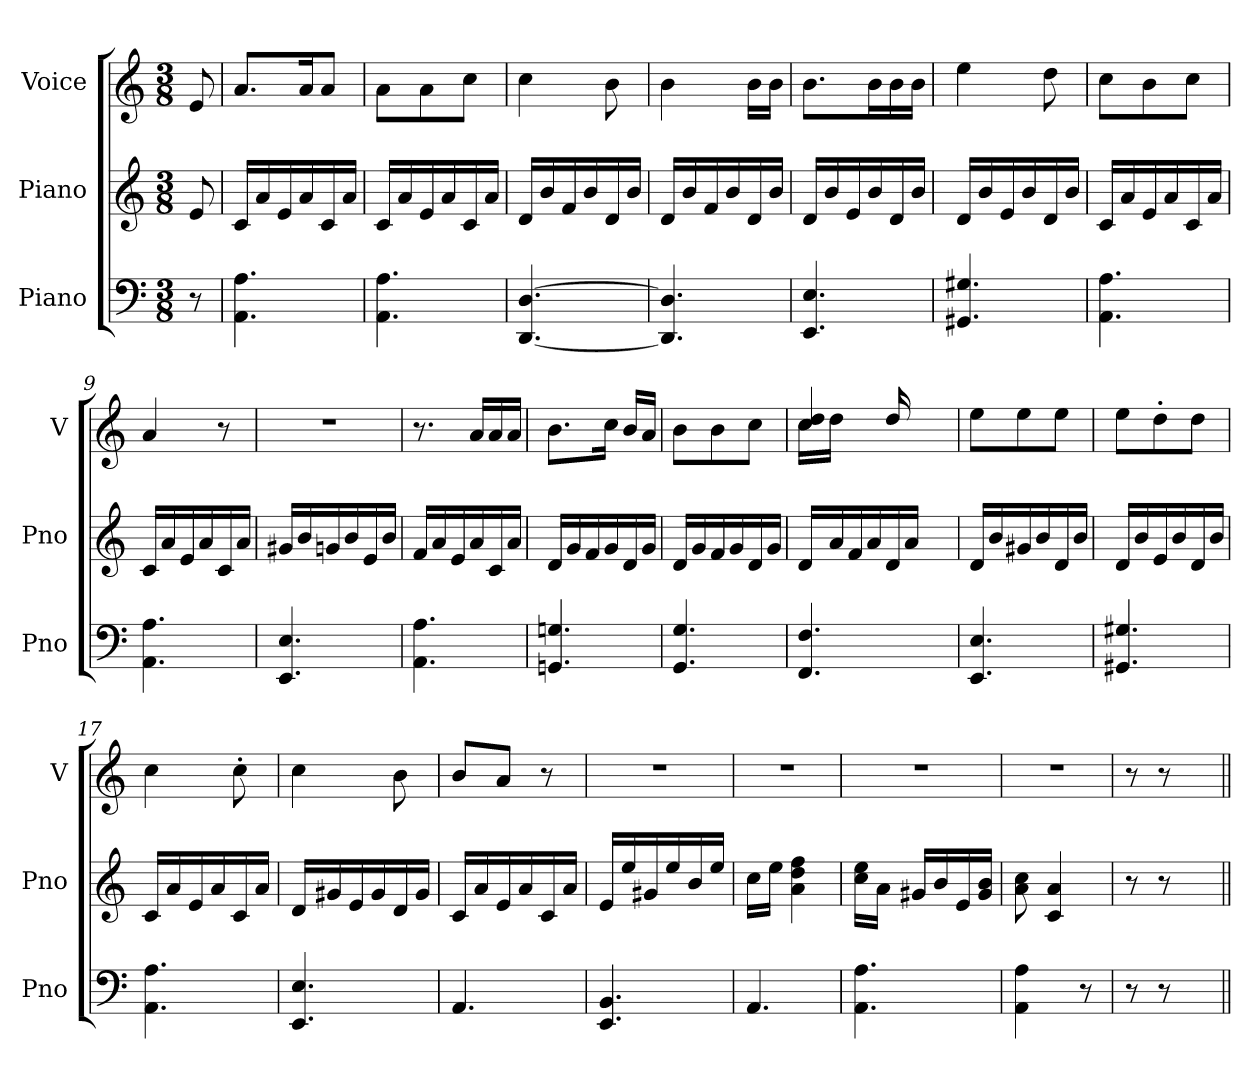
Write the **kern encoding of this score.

**kern	**kern	**kern
*part3	*part2	*part1
*staff3	*staff2	*staff1
*I"Piano	*I"Piano	*I"Voice
*I'Pno	*I'Pno	*I'V
*clefF4	*clefG2	*clefG2
*k[]	*k[]	*k[]
*M3/8	*M3/8	*M3/8
*MM72	*MM72	*MM72
=1	=1	=1
8r	8e/	8e/
=2	=2	=2
4.AA\ 4.A\	16c/LL	8.a/L
.	16a/	.
.	16e/	.
.	16a/	16a/K
.	16c/	8a/J
.	16a/JJ	.
=3	=3	=3
4.AA\ 4.A\	16c/LL	8a\L
.	16a/	.
.	16e/	8a\
.	16a/	.
.	16c/	8cc\J
.	16a/JJ	.
=4	=4	=4
[4.DD/ [4.D/	16d/LL	4cc\
.	16b/	.
.	16f/	.
.	16b/	.
.	16d/	8b\
.	16b/JJ	.
=5	=5	=5
4.DD/] 4.D/]	16d/LL	4b\
.	16b/	.
.	16f/	.
.	16b/	.
.	16d/	16b\LL
.	16b/JJ	16b\JJ
=6	=6	=6
4.EE/ 4.E/	16d/LL	8.b\L
.	16b/	.
.	16e/	.
.	16b/	16b\L
.	16d/	16b\
.	16b/JJ	16b\JJ
=7	=7	=7
4.GG#X/ 4.G#X/	16d/LL	4ee\
.	16b/	.
.	16e/	.
.	16b/	.
.	16d/	8dd\
.	16b/JJ	.
=8	=8	=8
4.AA\ 4.A\	16c/LL	8cc\L
.	16a/	.
.	16e/	8b\
.	16a/	.
.	16c/	8cc\J
.	16a/JJ	.
!!LO:LB:g=z
=9	=9	=9
4.AA\ 4.A\	16c/LL	4a/
.	16a/	.
.	16e/	.
.	16a/	.
.	16c/	8r
.	16a/JJ	.
=10	=10	=10
4.EE/ 4.E/	16g#X/LL	4.r
.	16b/	.
.	16gn/	.
.	16b/	.
.	16e/	.
.	16b/JJ	.
=11	=11	=11
4.AA\ 4.A\	16f/LL	8.r
.	16a/	.
.	16e/	.
.	16a/	16a/LL
.	16c/	16a/
.	16a/JJ	16a/JJ
=12	=12	=12
4.GGn/ 4.Gn/	16d/LL	8.b\L
.	16g/	.
.	16f/	.
.	16g/	16cc\Jk
.	16d/	16b/LL
.	16g/JJ	16a/JJ
=13	=13	=13
4.GG/ 4.G/	16d/LL	8b\L
.	16g/	.
.	16f/	8b\
.	16g/	.
.	16d/	8cc\J
.	16g/JJ	.
=14	=14	=14
*	*	*^
4.FF/ 4.F/	16d/LL	4cc/ 4dd/	16cc\LL
.	16a/	.	16dd\JJ
.	16f/	.	4ryy
.	16a/	.	.
.	16d/	16dd/	.
.	16a/JJ	4ryy	.
8.ryy	8.ryy	.	8.ryy
*	*	*v	*v
=15	=15	=15
4.EE/ 4.E/	16d/LL	8ee\L
.	16b/	.
.	16g#X/	8ee\
.	16b/	.
.	16d/	8ee\J
.	16b/JJ	.
!!LO:LB:g=z
=16	=16	=16
4.GG#X/ 4.G#X/	16d/LL	8ee\L
.	16b/	.
.	16e/	8dd'\
.	16b/	.
.	16d/	8dd\J
.	16b/JJ	.
=17	=17	=17
4.AA\ 4.A\	16c/LL	4cc\
.	16a/	.
.	16e/	.
.	16a/	.
.	16c/	8cc'\
.	16a/JJ	.
=18	=18	=18
4.EE/ 4.E/	16d/LL	4cc\
.	16g#X/	.
.	16e/	.
.	16g#/	.
.	16d/	8b\
.	16g#/JJ	.
=19	=19	=19
4.AA/	16c/LL	8b/L
.	16a/	.
.	16e/	8a/J
.	16a/	.
.	16c/	8r
.	16a/JJ	.
=20	=20	=20
4.EE/ 4.BB/	16e/LL	4.r
.	16ee/	.
.	16g#X/	.
.	16ee/	.
.	16b/	.
.	16ee/JJ	.
=21	=21	=21
4.AA/	16cc\LL	4.r
.	16ee\JJ	.
.	4a\ 4dd\ 4ff\	.
=22	=22	=22
4.AA\ 4.A\	16cc\ 16ee\LL	4.r
.	16a\JJ	.
.	16g#X/LL	.
.	16b/	.
.	16e/	.
.	16g#/ 16b/JJ	.
=23	=23	=23
4AA\ 4A\	8a\ 8cc\	4.r
.	4c/ 4a/	.
8r	.	.
!!LO:LB:g=z
=24	=24	=24
8r	8r	8r
8r	8r	8r
8ryy	8ryy	8ryy
=||	=||	=||
*-	*-	*-
